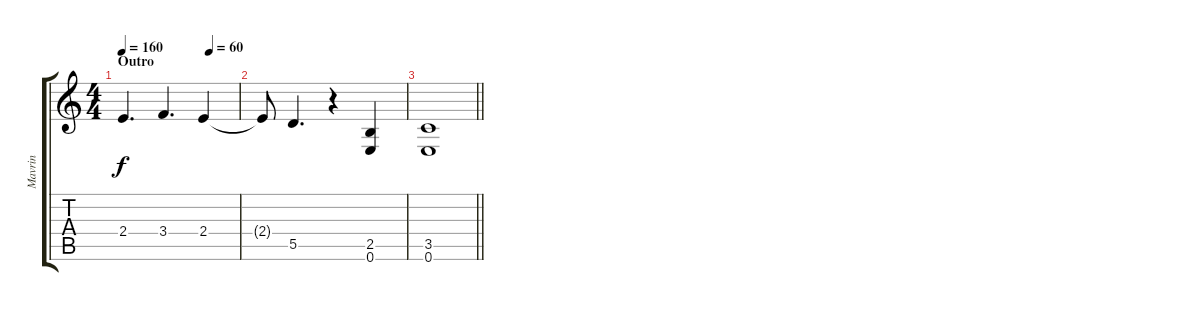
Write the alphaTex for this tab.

\track ("Mavrin" "Mavrin") {instrument acousticguitarnylon}
\staff {score tabs}
\tuning (E4 B3 G3 D3 A2 E2) {hide}
\ts (4 4)
\section ("" "Outro")
\tempo 160
\tempo (60 0.75)
\clef g2
\ks c
2.4.4{d dy f} 3.4.4{d} 2.4.4 |
2.4{t}.8 5.5.4{d} r.4 (2.5 0.6).4 |
\barLineRight lightlight
(3.5 0.6).1
